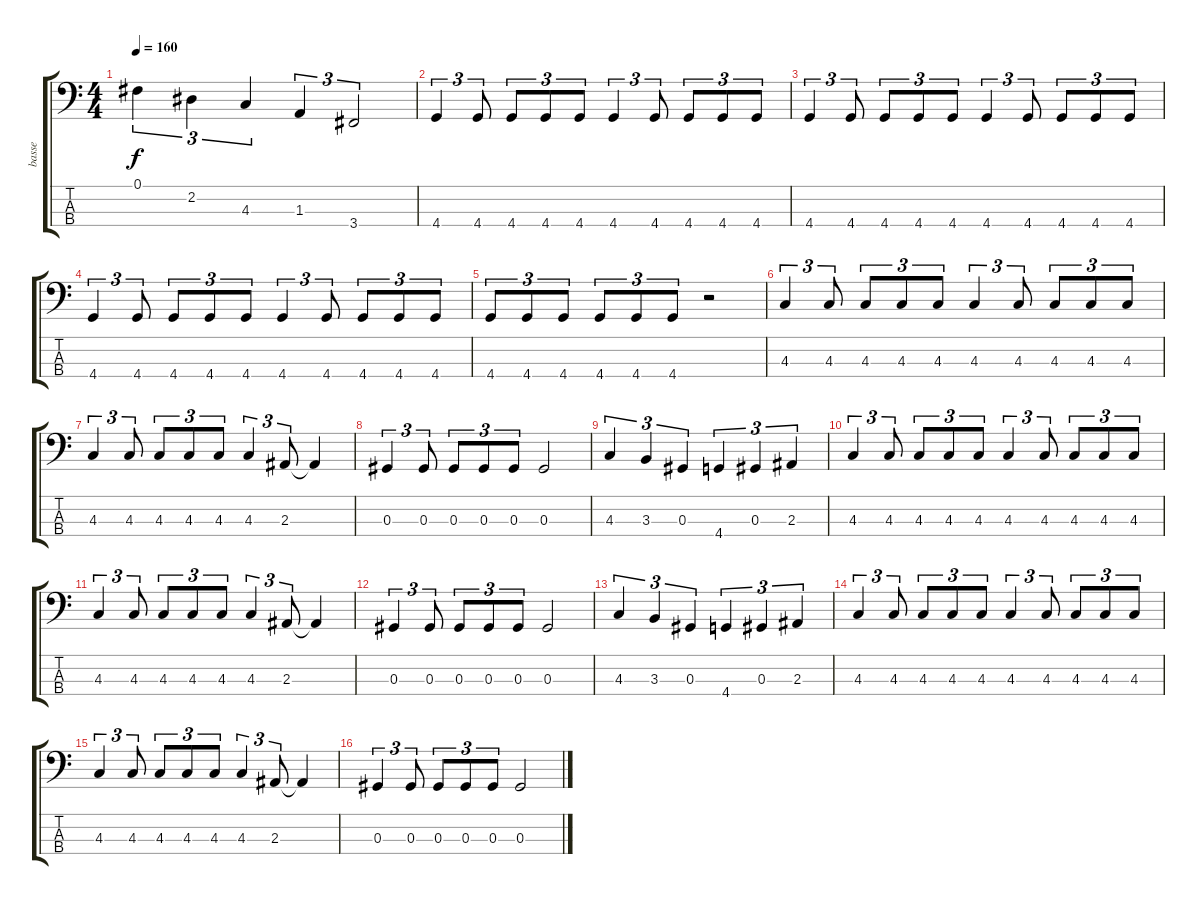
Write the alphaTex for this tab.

\track ("basse" "basse") {instrument electricbasspick}
\staff {score tabs}
\tuning (Gb2 Db2 Ab1 Eb1) {hide}
\ts (4 4)
\tempo 160
\clef f4
\ks c
0.1.4{tu (3 2) dy f} 2.2.4{tu (3 2)} 4.3.4{tu (3 2)} 1.3.4{tu (3 2)} 3.4.2{tu (3 2)} |
4.4.4{tu (3 2)} 4.4.8{tu (3 2)} 4.4.8{tu (3 2)} 4.4.8{tu (3 2)} 4.4.8{tu (3 2)} 4.4.4{tu (3 2)} 4.4.8{tu (3 2)} 4.4.8{tu (3 2)} 4.4.8{tu (3 2)} 4.4.8{tu (3 2)} |
4.4.4{tu (3 2)} 4.4.8{tu (3 2)} 4.4.8{tu (3 2)} 4.4.8{tu (3 2)} 4.4.8{tu (3 2)} 4.4.4{tu (3 2)} 4.4.8{tu (3 2)} 4.4.8{tu (3 2)} 4.4.8{tu (3 2)} 4.4.8{tu (3 2)} |
4.4.4{tu (3 2)} 4.4.8{tu (3 2)} 4.4.8{tu (3 2)} 4.4.8{tu (3 2)} 4.4.8{tu (3 2)} 4.4.4{tu (3 2)} 4.4.8{tu (3 2)} 4.4.8{tu (3 2)} 4.4.8{tu (3 2)} 4.4.8{tu (3 2)} |
4.4.8{tu (3 2)} 4.4.8{tu (3 2)} 4.4.8{tu (3 2)} 4.4.8{tu (3 2)} 4.4.8{tu (3 2)} 4.4.8{tu (3 2)} r.2 |
4.3.4{tu (3 2)} 4.3.8{tu (3 2)} 4.3.8{tu (3 2)} 4.3.8{tu (3 2)} 4.3.8{tu (3 2)} 4.3.4{tu (3 2)} 4.3.8{tu (3 2)} 4.3.8{tu (3 2)} 4.3.8{tu (3 2)} 4.3.8{tu (3 2)} |
4.3.4{tu (3 2)} 4.3.8{tu (3 2)} 4.3.8{tu (3 2)} 4.3.8{tu (3 2)} 4.3.8{tu (3 2)} 4.3.4{tu (3 2)} 2.3.8{tu (3 2)} 2.3{t}.4 |
0.3.4{tu (3 2)} 0.3.8{tu (3 2)} 0.3.8{tu (3 2)} 0.3.8{tu (3 2)} 0.3.8{tu (3 2)} 0.3.2 |
4.3.4{tu (3 2)} 3.3.4{tu (3 2)} 0.3.4{tu (3 2)} 4.4.4{tu (3 2)} 0.3.4{tu (3 2)} 2.3.4{tu (3 2)} |
4.3.4{tu (3 2)} 4.3.8{tu (3 2)} 4.3.8{tu (3 2)} 4.3.8{tu (3 2)} 4.3.8{tu (3 2)} 4.3.4{tu (3 2)} 4.3.8{tu (3 2)} 4.3.8{tu (3 2)} 4.3.8{tu (3 2)} 4.3.8{tu (3 2)} |
4.3.4{tu (3 2)} 4.3.8{tu (3 2)} 4.3.8{tu (3 2)} 4.3.8{tu (3 2)} 4.3.8{tu (3 2)} 4.3.4{tu (3 2)} 2.3.8{tu (3 2)} 2.3{t}.4 |
0.3.4{tu (3 2)} 0.3.8{tu (3 2)} 0.3.8{tu (3 2)} 0.3.8{tu (3 2)} 0.3.8{tu (3 2)} 0.3.2 |
4.3.4{tu (3 2)} 3.3.4{tu (3 2)} 0.3.4{tu (3 2)} 4.4.4{tu (3 2)} 0.3.4{tu (3 2)} 2.3.4{tu (3 2)} |
4.3.4{tu (3 2)} 4.3.8{tu (3 2)} 4.3.8{tu (3 2)} 4.3.8{tu (3 2)} 4.3.8{tu (3 2)} 4.3.4{tu (3 2)} 4.3.8{tu (3 2)} 4.3.8{tu (3 2)} 4.3.8{tu (3 2)} 4.3.8{tu (3 2)} |
4.3.4{tu (3 2)} 4.3.8{tu (3 2)} 4.3.8{tu (3 2)} 4.3.8{tu (3 2)} 4.3.8{tu (3 2)} 4.3.4{tu (3 2)} 2.3.8{tu (3 2)} 2.3{t}.4 |
0.3.4{tu (3 2)} 0.3.8{tu (3 2)} 0.3.8{tu (3 2)} 0.3.8{tu (3 2)} 0.3.8{tu (3 2)} 0.3.2
